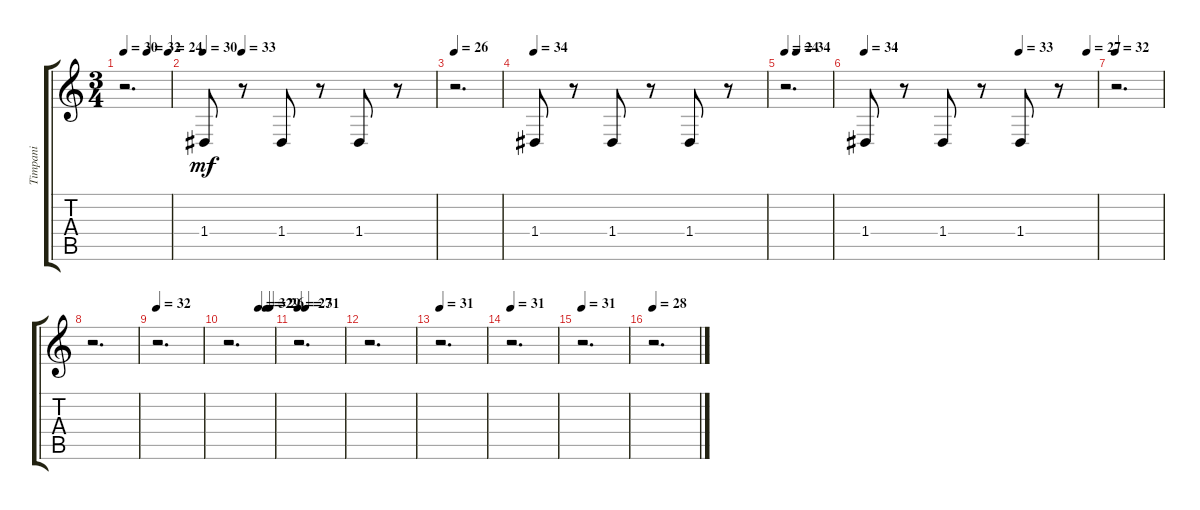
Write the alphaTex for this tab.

\track ("Timpani" "Timpani") {instrument timpani}
\staff {score tabs}
\tuning (E4 B3 G3 D3 A2 E2) {hide}
\ts (3 4)
\tempo 30
\tempo (32 0.5)
\tempo (24 0.9583333333333334)
\clef g2
\ks c
r.2{d dy pp} |
\tempo 30
\tempo (33 0.16666666666666666)
1.4.8{dy mf} r.8 1.4.8 r.8 1.4.8 r.8 |
\tempo 26
r.2{d} |
\tempo 34
1.4.8 r.8 1.4.8 r.8 1.4.8 r.8 |
\tempo 24
\tempo (34 0.25)
r.2{d} |
\tempo 34
\tempo (33 0.6666666666666666)
\tempo (27 0.9583333333333334)
1.4.8 r.8 1.4.8 r.8 1.4.8 r.8 |
\tempo 32
r.2{d} |
r.2{d} |
\tempo 32
r.2{d} |
\tempo (32 0.6666666666666666)
\tempo (29 0.8333333333333334)
\tempo (26 0.9166666666666666)
r.2{d} |
\tempo 27
\tempo (31 0.16666666666666666)
r.2{d} |
r.2{d} |
\tempo 31
r.2{d} |
\tempo 31
r.2{d} |
\tempo 31
r.2{d} |
\tempo 28
r.2{d}
